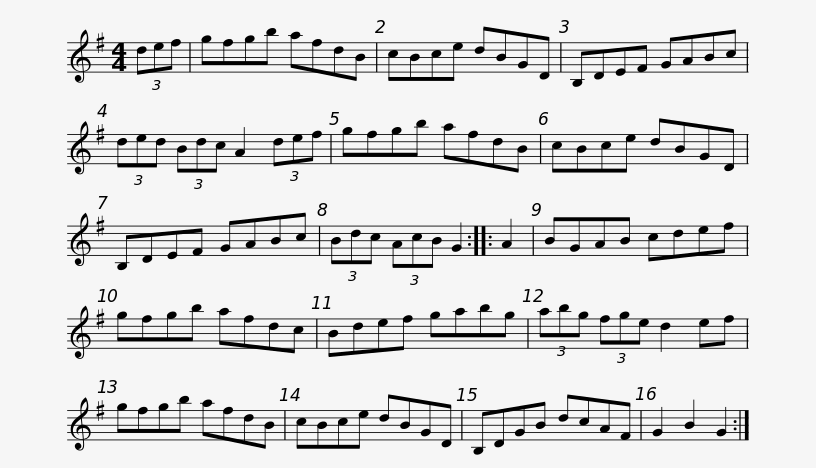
X:1
L:1/8
M:4/4
I:linebreak $
K:G
V:1 treble
V:1
 (3def | gfgb afdB | cBce dBGD | B,DEF GABc | (3ded (3Bdc A2 (3def |$ %5
 gfgb afdB | cBce dBGD | B,DEF GABc | (3Bdc (3AcB G2 :: A2 | %10
 BGAB cdef |$ gfgb afdc | Bdef gabg | (3abg (3fge d2 ef | gfgb afdB | %15
 cBce dBGD |$ B,DGB dcAF | G2 B2 G2 :| %18
